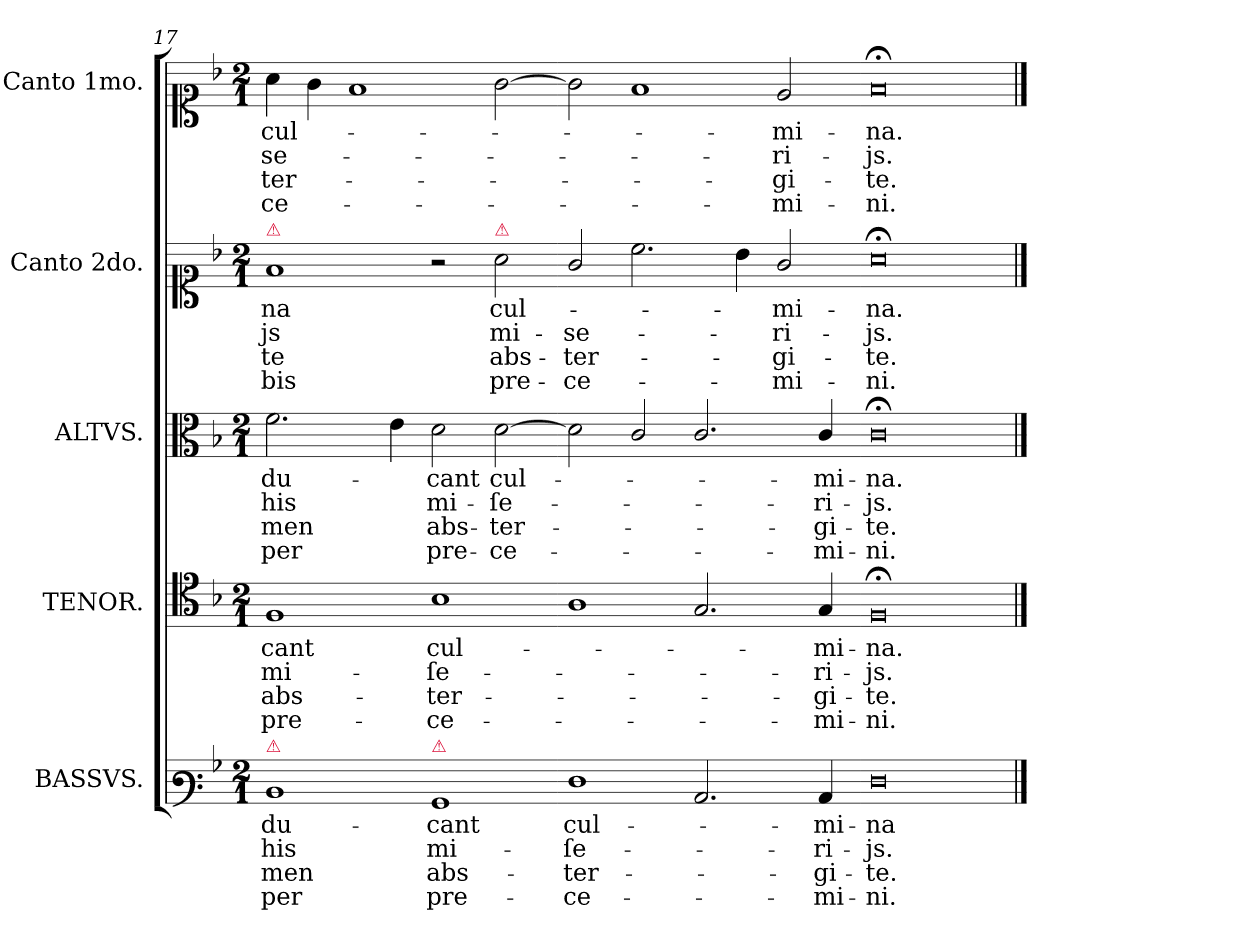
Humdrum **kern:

**kern	**text	**text	**text	**text	**kern	**text	**text	**text	**text	**kern	**text	**text	**text	**text	**kern	**text	**text	**text	**text	**kern	**text	**text	**text	**text
*part5	*part5	*part5	*part5	*part5	*part4	*part4	*part4	*part4	*part4	*part3	*part3	*part3	*part3	*part3	*part2	*part2	*part2	*part2	*part2	*part1	*part1	*part1	*part1	*part1
*staff5	*staff5	*staff5	*staff5	*staff5	*staff4	*staff4	*staff4	*staff4	*staff4	*staff3	*staff3	*staff3	*staff3	*staff3	*staff2	*staff2	*staff2	*staff2	*staff2	*staff1	*staff1	*staff1	*staff1	*staff1
*I"BASSVS.	*	*	*	*	*I"TENOR.	*	*	*	*	*I"ALTVS.	*	*	*	*	*I"Canto 2do.	*	*	*	*	*I"Canto 1mo.	*	*	*	*
*I'B	*	*	*	*	*I'T	*	*	*	*	*I'A	*	*	*	*	*	*	*	*	*	*	*	*	*	*
*clefF3	*	*	*	*	*clefC4	*	*	*	*	*clefC3	*	*	*	*	*clefC1	*	*	*	*	*clefC1	*	*	*	*
*k[b-]	*	*	*	*	*k[b-]	*	*	*	*	*k[b-]	*	*	*	*	*k[b-]	*	*	*	*	*k[b-]	*	*	*	*
*M2/1	*	*	*	*	*M2/1	*	*	*	*	*M2/1	*	*	*	*	*M2/1	*	*	*	*	*M2/1	*	*	*	*
=17	=17	=17	=17	=17	=17	=17	=17	=17	=17	=17	=17	=17	=17	=17	=17	=17	=17	=17	=17	=17	=17	=17	=17	=17
!	!	!	!	!	!	!	!	!	!	!	!	!	!	!	!LO:TX:a:color=crimson:t=⚠	!	!	!	!	!	!	!	!	!
!LO:TX:a:color=crimson:t=⚠	!	!	!	!	!	!	!	!	!	!	!	!	!	!	!	!	!	!	!	!	!	!	!	!
1D	du-	his	-men	-per	1F	-cant	mi-	abs-	pre-	2.f\	du-	his	-men	-per	1f	-na	-js	-te	-bis	4a\	cul-	-se-	-ter-	-ce-
.	.	.	.	.	.	.	.	.	.	.	.	.	.	.	.	.	.	.	.	4g\	.	.	.	.
.	.	.	.	.	.	.	.	.	.	.	.	.	.	.	.	.	.	.	.	1f	.	.	.	.
.	.	.	.	.	.	.	.	.	.	4e\	.	.	.	.	.	.	.	.	.	.	.	.	.	.
!LO:TX:a:color=crimson:t=⚠	!	!	!	!	!	!	!	!	!	!	!	!	!	!	!	!	!	!	!	!	!	!	!	!
1BB-	-cant	mi-	abs-	pre-	1B-	cul-	-ſe-	-ter-	-ce-	2d\	-cant	mi-	abs-	pre-	2r	.	.	.	.	.	.	.	.	.
!	!	!	!	!	!	!	!	!	!	!	!	!	!	!	!LO:TX:a:color=crimson:t=⚠	!	!	!	!	!	!	!	!	!
.	.	.	.	.	.	.	.	.	.	[2d\	cul-	-ſe-	-ter-	-ce-	2a\	cul-	mi-	abs-	pre-	[2g\	.	.	.	.
=18-	=18-	=18-	=18-	=18-	=18-	=18-	=18-	=18-	=18-	=18-	=18-	=18-	=18-	=18-	=18-	=18-	=18-	=18-	=18-	=18-	=18-	=18-	=18-	=18-
1F	cul-	-ſe-	-ter-	-ce-	1A	.	.	.	.	2d\]	.	.	.	.	2g/	.	-se-	-ter-	-ce-	2g\]	.	.	.	.
.	.	.	.	.	.	.	.	.	.	2c/	.	.	.	.	2.cc\	.	.	.	.	1f	.	.	.	.
2.C/	.	.	.	.	2.G/	.	.	.	.	2.c/	.	.	.	.	.	.	.	.	.	.	.	.	.	.
.	.	.	.	.	.	.	.	.	.	.	.	.	.	.	4b-\	.	.	.	.	.	.	.	.	.
.	.	.	.	.	.	.	.	.	.	.	.	.	.	.	2g/	-mi-	-ri-	gi-	-mi-	2e/	-mi-	-ri-	-gi-	-mi-
4C/	-mi-	-ri-	-gi-	-mi-	4G/	-mi-	-ri-	-gi-	-mi-	4c/	-mi-	ri-	-gi-	-mi-	.	.	.	.	.	.	.	.	.	.
=19-	=19-	=19-	=19-	=19-	=19-	=19-	=19-	=19-	=19-	=19-	=19-	=19-	=19-	=19-	=19-	=19-	=19-	=19-	=19-	=19-	=19-	=19-	=19-	=19-
0F	-na	-js.	-te.	-ni.	0F;<	-na.	-js.	-te.	-ni.	0c;<	-na.	-js.	-te.	-ni.	0a;<	-na.	-js.	-te.	-ni.	0f;<	-na.	-js.	-te.	-ni.
==	==	==	==	==	==	==	==	==	==	==	==	==	==	==	==	==	==	==	==	==	==	==	==	==
*-	*-	*-	*-	*-	*-	*-	*-	*-	*-	*-	*-	*-	*-	*-	*-	*-	*-	*-	*-	*-	*-	*-	*-	*-
